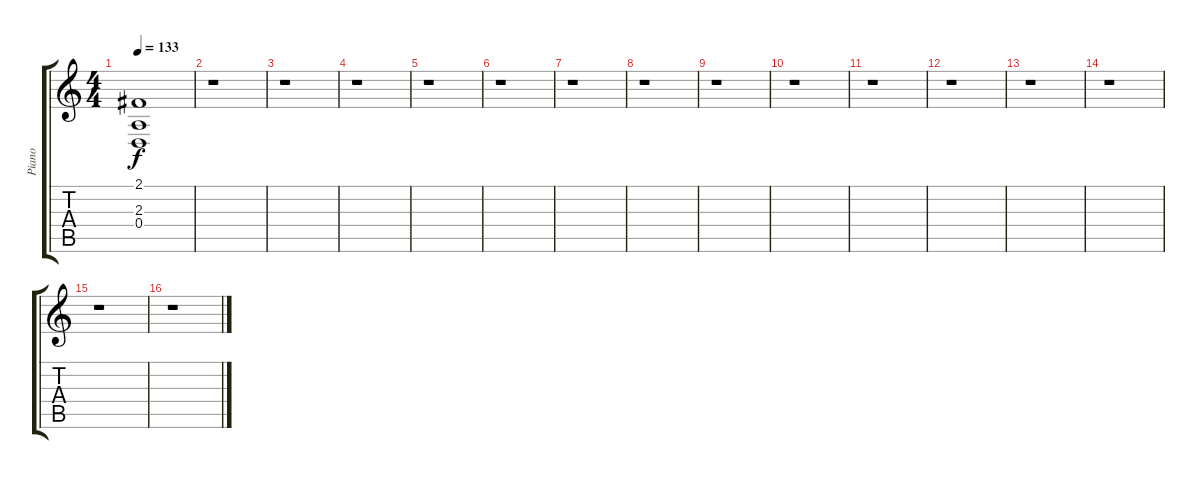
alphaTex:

\track ("Piano" "Piano") {instrument acousticgrandpiano}
\staff {score tabs}
\tuning (E4 B3 G3 D3 A2 E2) {hide}
\ts (4 4)
\tempo 133
\clef g2
\ks c
(2.1{t} 2.3{t} 0.4{t}).1{dy f} |
r.1 |
r.1 |
r.1 |
r.1 |
r.1 |
r.1 |
r.1 |
r.1 |
r.1 |
r.1 |
r.1 |
r.1 |
r.1 |
r.1 |
r.1
